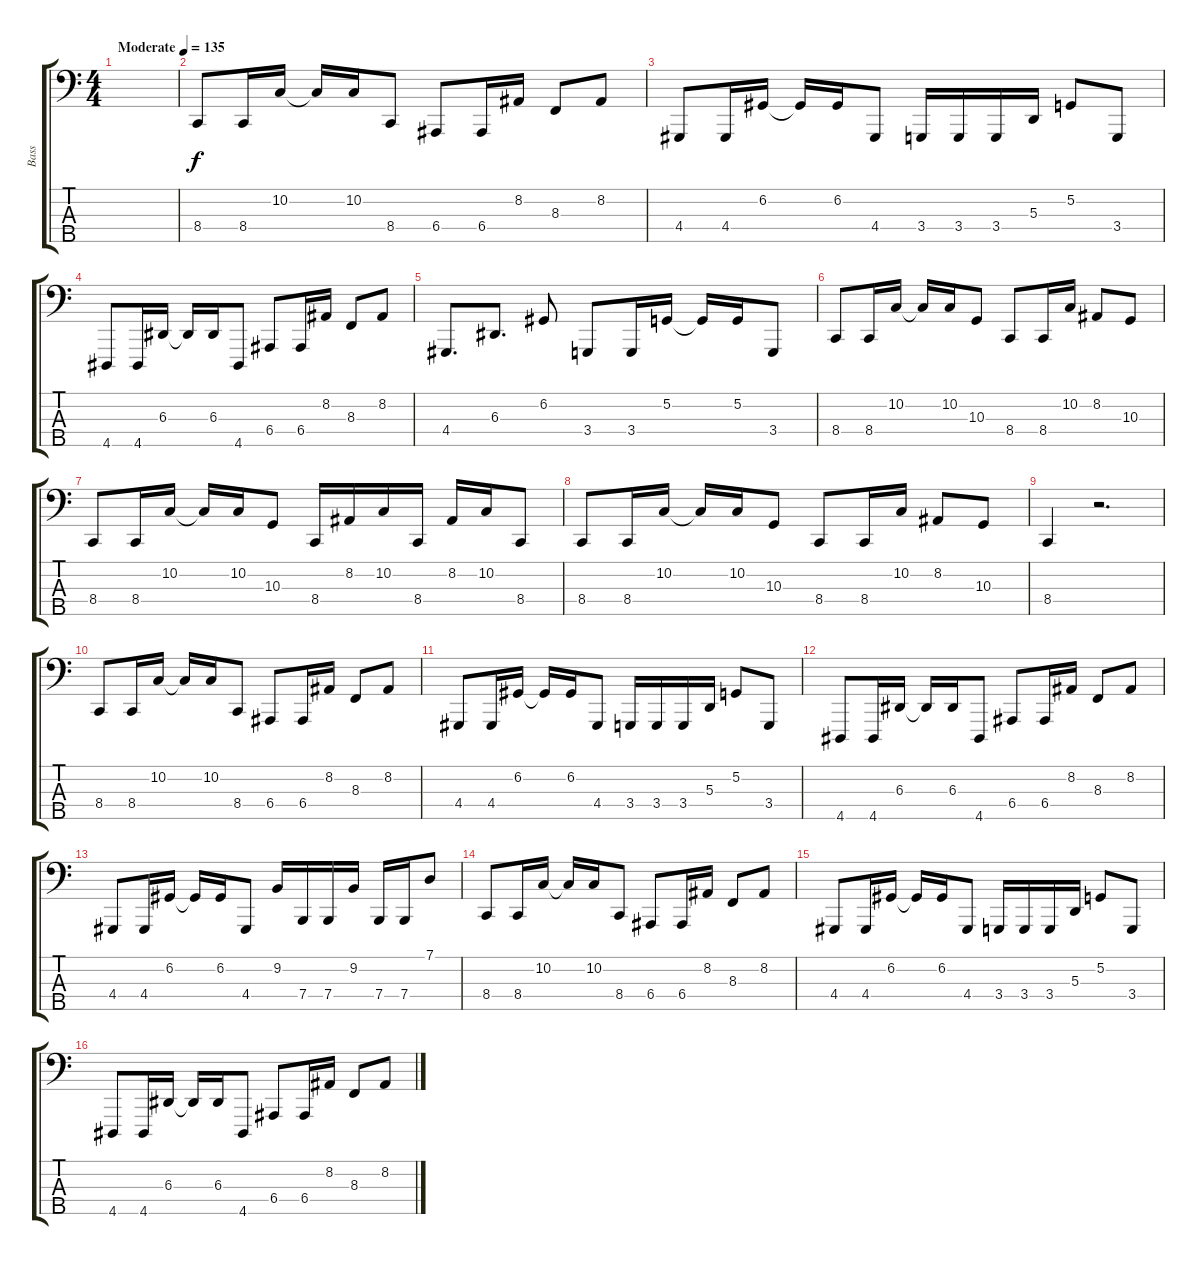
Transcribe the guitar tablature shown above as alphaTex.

\track ("Bass" "Bass") {instrument lead8bassandlead}
\staff {score tabs}
\tuning (G2 D2 A1 E1 B0) {hide}
\ts (4 4)
\tempo (135 "Moderate")
\clef f4
\ks c
|
8.4.8 8.4.16 10.2.16 10.2{t}.16 10.2.16 8.4.8 6.4.8 6.4.16 8.2.16 8.3.8 8.2.8 |
4.4.8 4.4.16 6.2.16 6.2{t}.16 6.2.16 4.4.8 3.4.16 3.4.16 3.4.16 5.3.16 5.2.8 3.4.8 |
4.5.8 4.5.16 6.3.16 6.3{t}.16 6.3.16 4.5.8 6.4.8 6.4.16 8.2.16 8.3.8 8.2.8 |
4.4.8{d} 6.3.8{d} 6.2.8 3.4.8 3.4.16 5.2.16 5.2{t}.16 5.2.16 3.4.8 |
8.4.8 8.4.16 10.2.16 10.2{t}.16 10.2.16 10.3.8 8.4.8 8.4.16 10.2.16 8.2.8 10.3.8 |
8.4.8 8.4.16 10.2.16 10.2{t}.16 10.2.16 10.3.8 8.4.16 8.2.16 10.2.16 8.4.16 8.2.16 10.2.16 8.4.8 |
8.4.8 8.4.16 10.2.16 10.2{t}.16 10.2.16 10.3.8 8.4.8 8.4.16 10.2.16 8.2.8 10.3.8 |
8.4.4 r.2{d} |
8.4.8 8.4.16 10.2.16 10.2{t}.16 10.2.16 8.4.8 6.4.8 6.4.16 8.2.16 8.3.8 8.2.8 |
4.4.8 4.4.16 6.2.16 6.2{t}.16 6.2.16 4.4.8 3.4.16 3.4.16 3.4.16 5.3.16 5.2.8 3.4.8 |
4.5.8 4.5.16 6.3.16 6.3{t}.16 6.3.16 4.5.8 6.4.8 6.4.16 8.2.16 8.3.8 8.2.8 |
4.4.8 4.4.16 6.2.16 6.2{t}.16 6.2.16 4.4.8 9.2.16 7.4.16 7.4.16 9.2.16 7.4.16 7.4.16 7.1.8 |
8.4.8 8.4.16 10.2.16 10.2{t}.16 10.2.16 8.4.8 6.4.8 6.4.16 8.2.16 8.3.8 8.2.8 |
4.4.8 4.4.16 6.2.16 6.2{t}.16 6.2.16 4.4.8 3.4.16 3.4.16 3.4.16 5.3.16 5.2.8 3.4.8 |
4.5.8 4.5.16 6.3.16 6.3{t}.16 6.3.16 4.5.8 6.4.8 6.4.16 8.2.16 8.3.8 8.2.8
